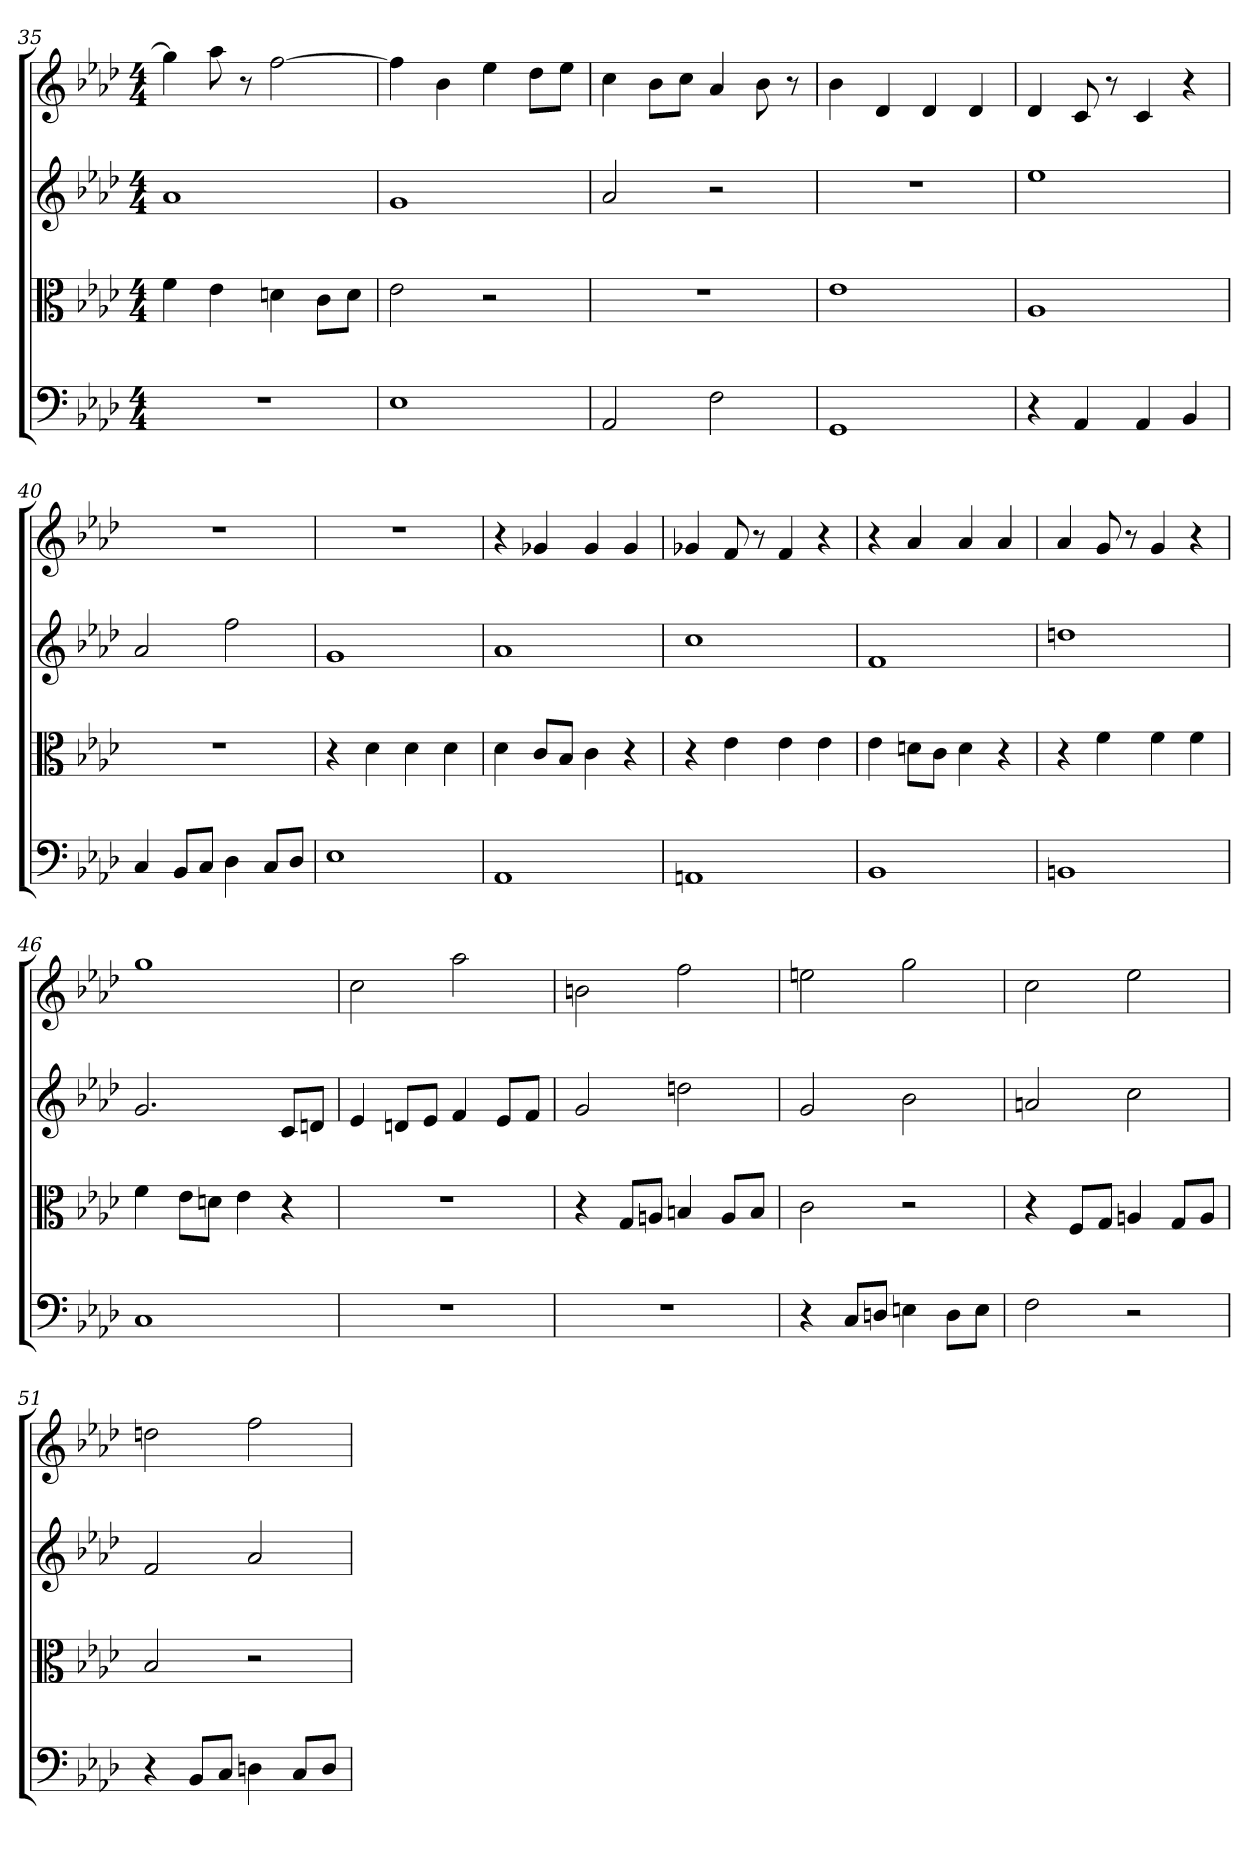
**kern	**kern	**kern	**kern
*part4	*part3	*part2	*part1
*staff4	*staff3	*staff2	*staff1
*clefF4	*clefC3	*clefG2	*clefG2
*k[b-e-a-d-]	*k[b-e-a-d-]	*k[b-e-a-d-]	*k[b-e-a-d-]
*f:	*f:	*f:	*f:
*M4/4	*M4/4	*M4/4	*M4/4
=35	=35	=35	=35
1r	4f	1a-	4gg]
.	4e-	.	8aa-
.	.	.	8r
.	4dn	.	[2ff
.	8c\L	.	.
.	8d\J	.	.
=36	=36	=36	=36
1E-	2e-	1g	4ff]
.	.	.	4b-
.	2r	.	4ee-
.	.	.	8dd-\L
.	.	.	8ee-\J
=37	=37	=37	=37
2AA-	1r	2a-	4cc
.	.	.	8b-\L
.	.	.	8cc\J
2F	.	2r	4a-
.	.	.	8b-
.	.	.	8r
=38	=38	=38	=38
1GG	1e-	1r	4b-
.	.	.	4d-
.	.	.	4d-
.	.	.	4d-
=39	=39	=39	=39
4r	1A-	1ee-	4d-
4AA-	.	.	8c
.	.	.	8r
4AA-	.	.	4c
4BB-	.	.	4r
=40	=40	=40	=40
4C	1r	2a-	1r
8BB-/L	.	.	.
8C/J	.	.	.
4D-	.	2ff	.
8C/L	.	.	.
8D-/J	.	.	.
=41	=41	=41	=41
1E-	4r	1g	1r
.	4d-	.	.
.	4d-	.	.
.	4d-	.	.
=42	=42	=42	=42
1AA-	4d-	1a-	4r
.	8c/L	.	4g-X
.	8B-/J	.	.
.	4c	.	4g-
.	4r	.	4g-
=43	=43	=43	=43
1AAn	4r	1cc	4g-X
.	4e-	.	8f
.	.	.	8r
.	4e-	.	4f
.	4e-	.	4r
=44	=44	=44	=44
1BB-	4e-	1f	4r
.	8dn\L	.	4a-
.	8c\J	.	.
.	4d	.	4a-
.	4r	.	4a-
=45	=45	=45	=45
1BBn	4r	1ddn	4a-
.	4f	.	8g
.	.	.	8r
.	4f	.	4g
.	4f	.	4r
=46	=46	=46	=46
1C	4f	2.g	1gg
.	8e-\L	.	.
.	8dn\J	.	.
.	4e-	.	.
.	4r	8c/L	.
.	.	8dn/J	.
=47	=47	=47	=47
1r	1r	4e-	2cc
.	.	8dn/L	.
.	.	8e-/J	.
.	.	4f	2aa-
.	.	8e-/L	.
.	.	8f/J	.
=48	=48	=48	=48
1r	4r	2g	2bn
.	8G/L	.	.
.	8An/J	.	.
.	4Bn	2ddn	2ff
.	8A/L	.	.
.	8B/J	.	.
=49	=49	=49	=49
4r	2c	2g	2een
8C/L	.	.	.
8Dn/J	.	.	.
4En	2r	2b-	2gg
8D\L	.	.	.
8E\J	.	.	.
=50	=50	=50	=50
2F	4r	2an	2cc
.	8F/L	.	.
.	8G/J	.	.
2r	4An	2cc	2ee-
.	8G/L	.	.
.	8A/J	.	.
=51	=51	=51	=51
4r	2B-	2f	2ddn
8BB-/L	.	.	.
8C/J	.	.	.
4Dn	2r	2a-	2ff
8C/L	.	.	.
8D/J	.	.	.
=	=	=	=
*-	*-	*-	*-
